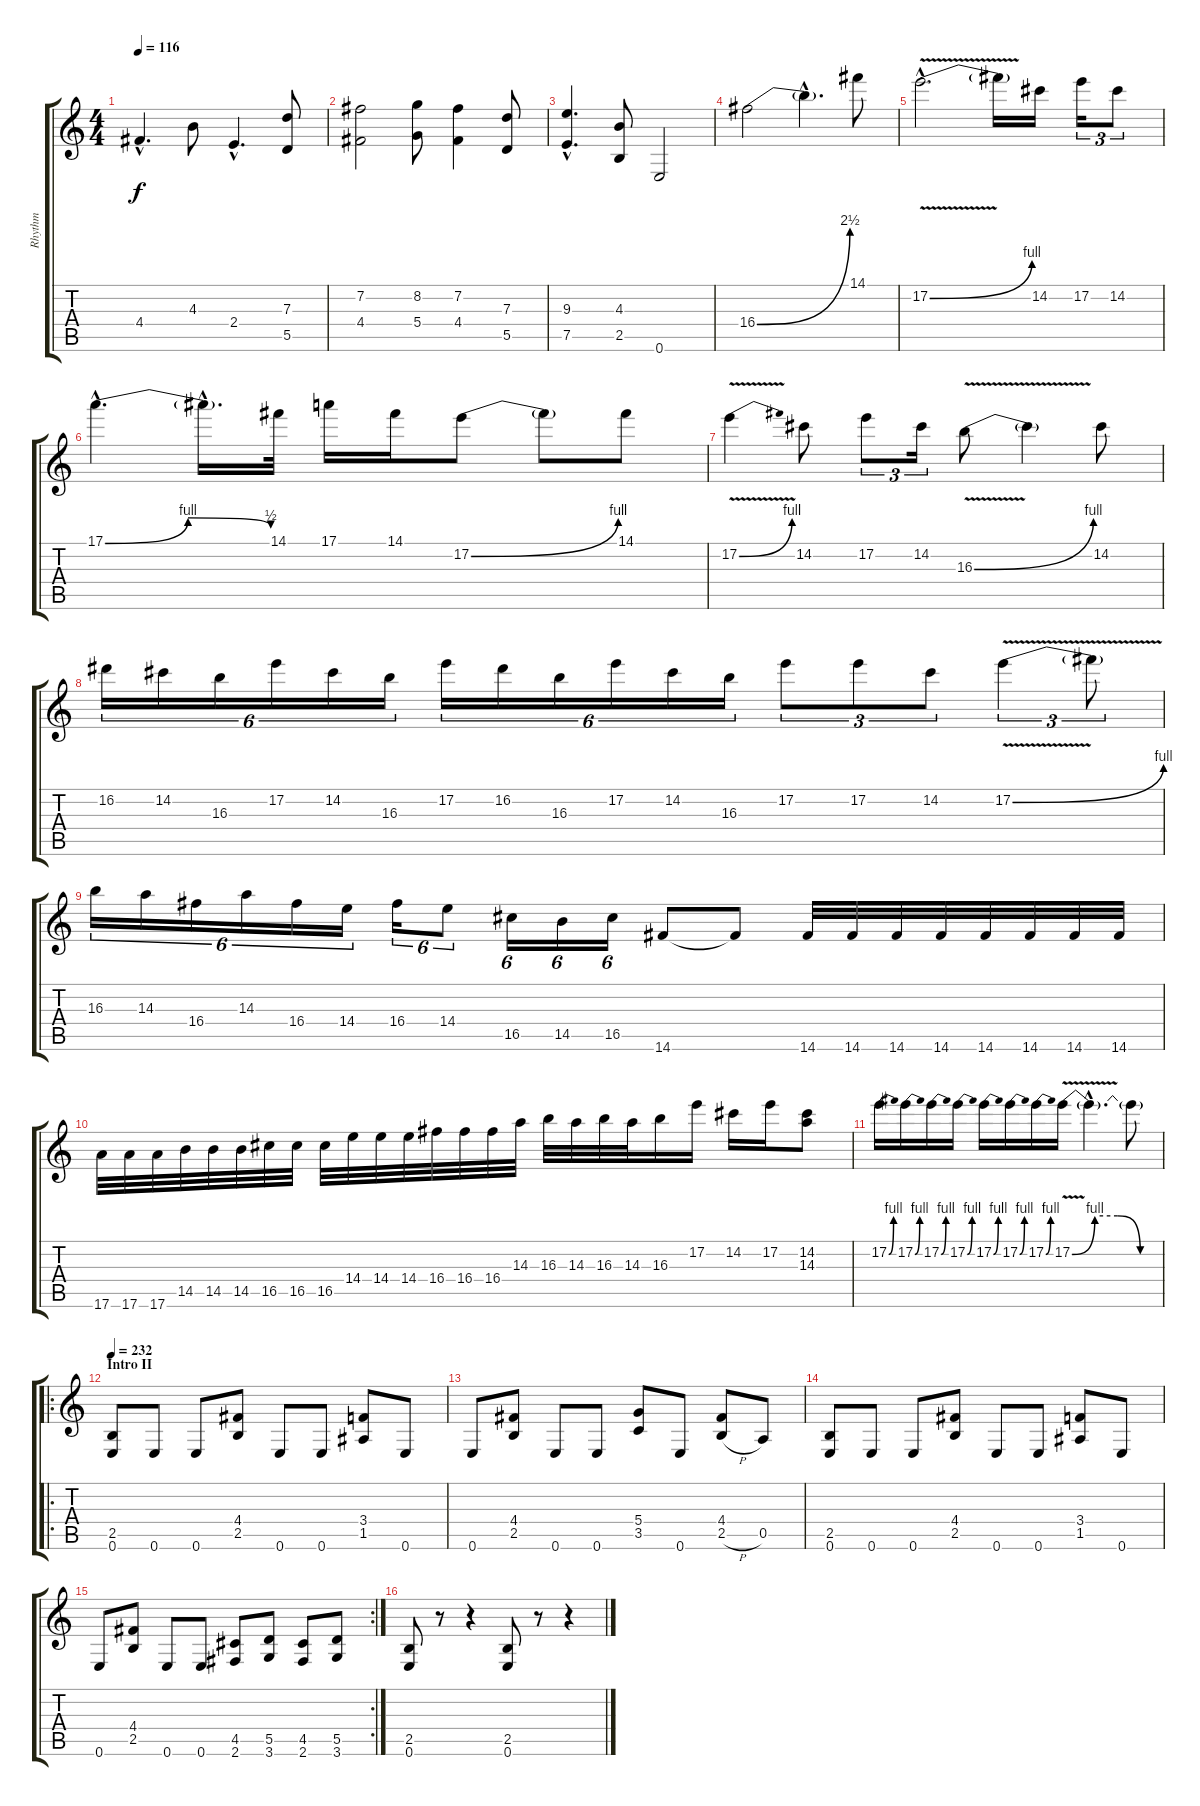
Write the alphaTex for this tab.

\track ("Rhythm" "Rhythm") {instrument distortionguitar}
\staff {score tabs}
\tuning (E4 B3 G3 D3 A2 E2) {hide}
\ts (4 4)
\tempo 116
\clef g2
\ks c
4.4{hac}.4{d dy f} 4.3.8 2.4{hac}.4{d} (7.3 5.5).8 |
(7.2 4.4).2 (8.2 5.4).8 (7.2 4.4).4 (7.3 5.5).8 |
(9.3{hac} 7.5{hac}).4{d} (4.3 2.5).8 0.6.2 |
\section ("" "")
16.4{be (bend 0 0 60 10)}.2 16.4{hac t}.4{d} 14.1.8 |
17.2{be (bend 0 0 60 4) v hac}.2{d} 17.2{t}.16 14.2.16 17.2.16{tu (3 2)} 14.2.8{tu (3 2)} |
17.1{be (bendrelease 0 0 15 4 30 4 60 2) hac}.4{d} 17.1{hac t}.16{d} 14.1.32 17.1.16 14.1.16 17.2{be (bend 0 0 60 4)}.8 17.2{t}.8 14.1.8 |
17.2{be (bend 0 0 60 4) v}.4 14.2.8 17.2.8{tu (3 2)} 14.2.16{tu (3 2)} 16.3{be (bend 0 0 60 4) v}.8 16.3{t}.4 14.2.8 |
16.2.16{tu (6 4)} 14.2.16{tu (6 4)} 16.3.16{tu (6 4)} 17.2.16{tu (6 4)} 14.2.16{tu (6 4)} 16.3.16{tu (6 4)} 17.2.16{tu (6 4)} 16.2.16{tu (6 4)} 16.3.16{tu (6 4)} 17.2.16{tu (6 4)} 14.2.16{tu (6 4)} 16.3.16{tu (6 4)} 17.2.8{tu (3 2)} 17.2.8{tu (3 2)} 14.2.8{tu (3 2)} 17.2{be (bend 0 0 60 4) v}.4{tu (3 2)} 17.2{t}.8{tu (3 2)} |
16.3.16{tu (6 4)} 14.3.16{tu (6 4)} 16.4.16{tu (6 4)} 14.3.16{tu (6 4)} 16.4.16{tu (6 4)} 14.4.16{tu (6 4)} 16.4.16{tu (6 4)} 14.4.8{tu (6 4)} 16.5.16{tu (6 4)} 14.5.16{tu (6 4)} 16.5.16{tu (6 4)} 14.6.8 14.6{t}.8 14.6.32 14.6.32 14.6.32 14.6.32 14.6.32 14.6.32 14.6.32 14.6.32 |
17.6.32 17.6.32 17.6.32 14.5.32 14.5.32 14.5.32 16.5.32 16.5.32 16.5.32 14.4.32 14.4.32 14.4.32 16.4.32 16.4.32 16.4.32 14.3.32 16.3.32 14.3.32 16.3.32 14.3.32 16.3.16 17.2.16 14.2.16 17.2.16 (14.2 14.3).8 |
17.2{be (bend 0 0 60 4)}.16 17.2{be (bend 0 0 60 4)}.16 17.2{be (bend 0 0 60 4)}.16 17.2{be (bend 0 0 60 4)}.16 17.2{be (bend 0 0 60 4)}.16 17.2{be (bend 0 0 60 4)}.16 17.2{be (bend 0 0 60 4)}.16 17.2{be (custom 0 0 15 4 30 4 45 0 60 0) v}.16 17.2{hac t}.4{d} 17.2{t}.8 |
\ro
\section ("" "Intro II")
\tempo 204
\tempo 232
(2.5 0.6).8 0.6.8 0.6.8 (4.4 2.5).8 0.6.8 0.6.8 (3.4 1.5).8 0.6.8 |
0.6.8 (4.4 2.5).8 0.6.8 0.6.8 (5.4 3.5).8 0.6.8 (4.4 2.5{h}).8 0.5.8 |
(2.5 0.6).8 0.6.8 0.6.8 (4.4 2.5).8 0.6.8 0.6.8 (3.4 1.5).8 0.6.8 |
\rc 2
0.6.8 (4.4 2.5).8 0.6.8 0.6.8 (4.5 2.6).8 (5.5 3.6).8 (4.5 2.6).8 (5.5 3.6).8 |
(2.5 0.6).8 r.8 r.4 (2.5 0.6).8 r.8 r.4
